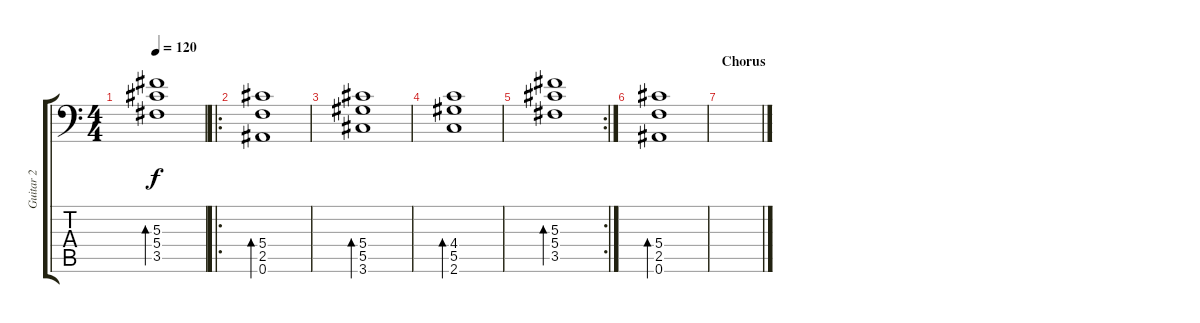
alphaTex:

\track ("Guitar 2" "Guitar 2") {instrument acousticguitarsteel}
\staff {score tabs}
\tuning (Bb3 F3 Db3 Ab2 Eb2 Bb1) {hide}
\ts (4 4)
\tempo 120
\clef f4
\ks c
(5.3 5.4 3.5).1{bd 480 dy f} |
\ro
(5.4 2.5 0.6).1{bd 480} |
(5.4 5.5 3.6).1{bd 480} |
(4.4 5.5 2.6).1{bd 480} |
\rc 2
(5.3 5.4 3.5).1{bd 480} |
(5.4 2.5 0.6).1{bd 480} |
\section ("" "Chorus")
